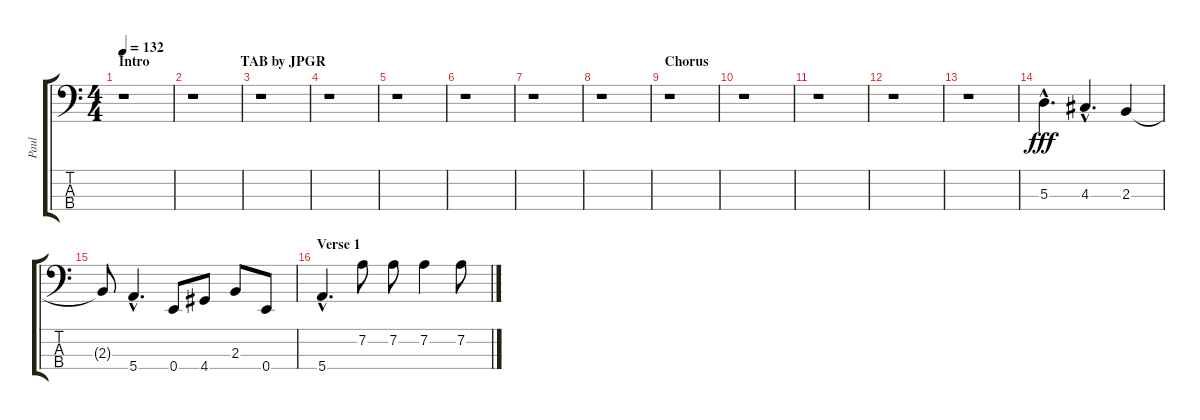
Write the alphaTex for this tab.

\track ("Paul" "Paul") {instrument electricbasspick}
\staff {score tabs}
\tuning (G2 D2 A1 E1) {hide}
\ts (4 4)
\section ("" "Intro                          TAB by JPGR")
\tempo 132
\clef f4
\ks c
r.1{dy fff instrument electricbasspick} |
r.1 |
r.1 |
r.1 |
r.1 |
r.1 |
r.1 |
r.1 |
\section ("" "Chorus")
r.1 |
r.1 |
r.1 |
r.1 |
r.1 |
5.3{hac}.4{d} 4.3{hac}.4{d} 2.3.4 |
2.3{t}.8 5.4{hac}.4{d} 0.4.8 4.4.8 2.3.8 0.4.8 |
\section ("" "Verse 1")
5.4{hac}.4{d} 7.2.8 7.2.8 7.2.4 7.2.8
